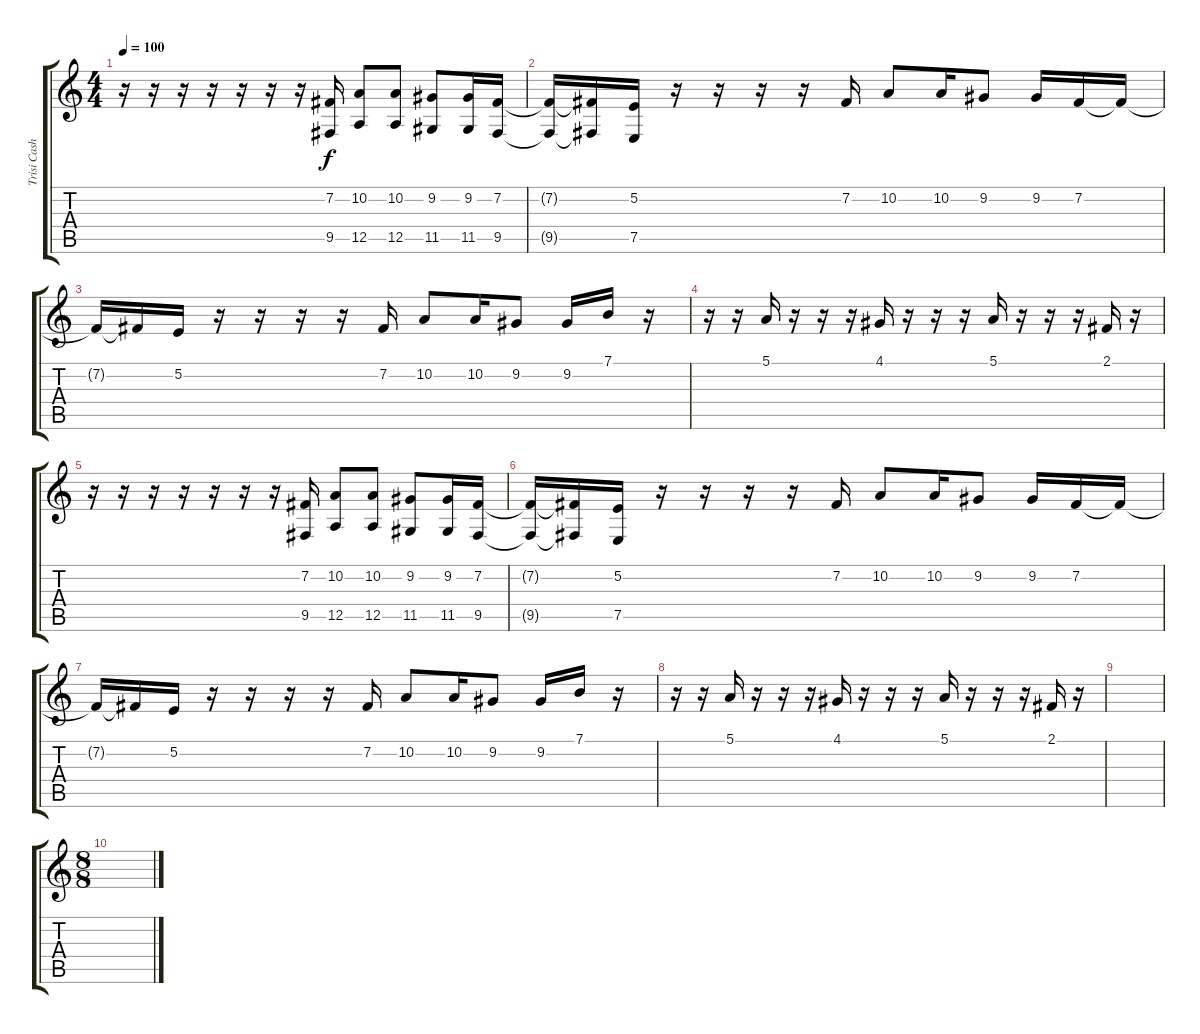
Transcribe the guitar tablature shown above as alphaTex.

\track ("Trisi Cash" "Trisi Cash") {instrument tenorsax}
\staff {score tabs}
\tuning (E4 B3 G3 D3 A2 E2) {hide}
\ts (4 4)
\tempo 100
\clef g2
\ks c
r.16{dy f volume 16} r.16 r.16 r.16 r.16 r.16 r.16 (7.2 9.5).16 (10.2 12.5).8 (10.2 12.5).8 (9.2 11.5).8 (9.2 11.5).16 (7.2 9.5).16 |
(7.2{t} 9.5{t}).16 (7.2{t} 9.5{t}).16 (5.2 7.5).16 r.16 r.16 r.16 r.16 7.2.16 10.2.8 10.2.16 9.2.8 9.2.16 7.2.16 7.2{t}.16 |
7.2{t}.16 7.2{t}.16 5.2.16 r.16 r.16 r.16 r.16 7.2.16 10.2.8 10.2.16 9.2.8 9.2.16 7.1.16 r.16 |
r.16 r.16 5.1.16 r.16 r.16 r.16 4.1.16 r.16 r.16 r.16 5.1.16 r.16 r.16 r.16 2.1.16 r.16 |
r.16{volume 16} r.16 r.16 r.16 r.16 r.16 r.16 (7.2 9.5).16 (10.2 12.5).8 (10.2 12.5).8 (9.2 11.5).8 (9.2 11.5).16 (7.2 9.5).16 |
(7.2{t} 9.5{t}).16 (7.2{t} 9.5{t}).16 (5.2 7.5).16 r.16 r.16 r.16 r.16 7.2.16 10.2.8 10.2.16 9.2.8 9.2.16 7.2.16 7.2{t}.16 |
7.2{t}.16 7.2{t}.16 5.2.16 r.16 r.16 r.16 r.16 7.2.16 10.2.8 10.2.16 9.2.8 9.2.16 7.1.16 r.16 |
r.16 r.16 5.1.16 r.16 r.16 r.16 4.1.16 r.16 r.16 r.16 5.1.16 r.16 r.16 r.16 2.1.16 r.16 |
|
\ts (8 8)
